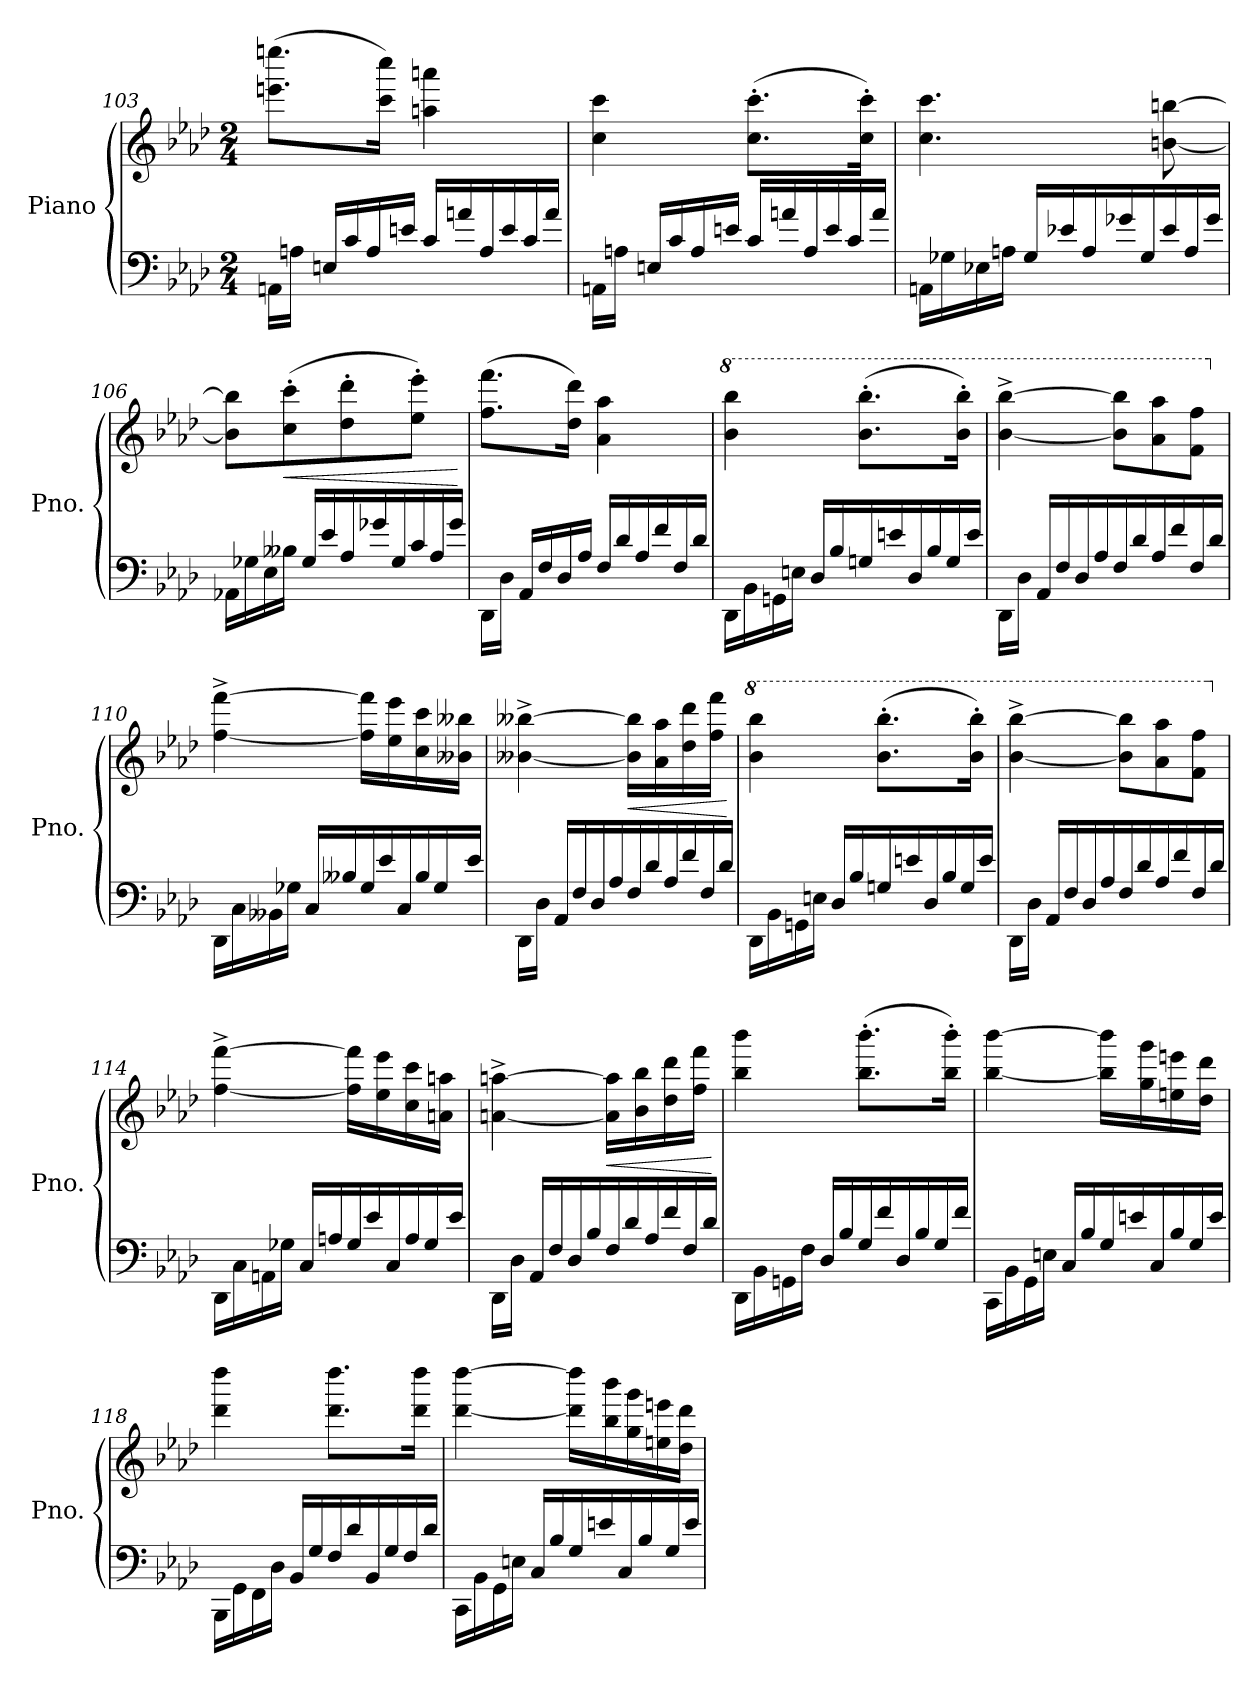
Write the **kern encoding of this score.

**kern	**kern	**dynam
*part1	*part1	*part1
*staff2	*staff1	*staff1/2
*I"Piano	*	*
*I'Pno.	*	*
*clefF4	*clefG2	*
*k[b-e-a-d-]	*k[b-e-a-d-]	*
*M2/4	*M2/4	*
*Xtuplet	*	*
=103	=103	=103
24AAn\LL	(8.eeen\ 8.eeeen\L	.
24An\JJ	.	.
24En/LL	.	.
24c/	.	.
24A/	.	.
.	16ccc\ 16cccc\Jk)	.
24en/JJ	.	.
24c/LL	4aan\ 4aaan\	.
24an/	.	.
24A/	.	.
24e/	.	.
24c/	.	.
24a/JJ	.	.
!!LO:LB:g=z
=104	=104	=104
24AAn\LL	4cc\ 4ccc\	.
24An\JJ	.	.
24En/LL	.	.
24c/	.	.
24A/	.	.
24en/JJ	.	.
24c/LL	(8.cc\' 8.ccc\'L	.
24an/	.	.
24A/	.	.
24e/	.	.
24c/	.	.
.	16cc\' 16ccc\'Jk)	.
24a/JJ	.	.
=105	=105	=105
24AAn\LL	4.cc\ 4.ccc\	.
24G-X\	.	.
24E-X\	.	.
24An\JJ	.	.
24G-/LL	.	.
24e-X/	.	.
24A/	.	.
24g-X/	.	.
24G-/	.	.
24e-/	[8bn\ [8bbn\	.
24A/	.	.
24g-/JJ	.	.
=106	=106	=106
24AA-X\LL	8b\] 8bb\]L	.
24G-X\	.	.
24E-\	.	.
!	!	!LO:HP:b
24B--X\JJ	(8cc\' 8ccc\'	<
24G-/LL	.	.
24e-/	.	.
24A-/	8dd-\' 8ddd-\'	.
24g-X/	.	.
24G-/	.	.
24c/	8ee-\' 8eee-\'J)	.
24A-/	.	.
24g-/JJ	.	.
.	.	[
!!LO:PB:g=z
=107	=107	=107
24DD-\LL	(8.ff\ 8.fff\L	.
24D-\JJ	.	.
24AA-/LL	.	.
24F/	.	.
24D-/	.	.
.	16dd-\ 16ddd-\Jk)	.
24A-/JJ	.	.
24F/LL	4a-\ 4aa-\	.
24d-/	.	.
24A-/	.	.
24f/	.	.
24F/	.	.
24d-/JJ	.	.
=108	=108	=108
*	*8va	*
24DD-\LL	4bb-\ 4bbb-\	.
24BB-\	.	.
24GGn\	.	.
24En\JJ	.	.
24D-/LL	.	.
24B-/	.	.
24Gn/	(8.bb-\' 8.bbb-\'L	.
24en/	.	.
24D-/	.	.
24B-/	.	.
24G/	.	.
.	16bb-\' 16bbb-\'Jk)	.
24e/JJ	.	.
=109	=109	=109
24DD-\LL	[4bb-\^ [4bbb-\^	.
24D-\JJ	.	.
24AA-/LL	.	.
24F/	.	.
24D-/	.	.
24A-/	.	.
*	*Xtuplet	*
24F/	12bb-\] 12bbb-\]L	.
24d-/	.	.
24A-/	12aa-\ 12aaa-\	.
24f/	.	.
24F/	12ff\ 12fff\J	.
24d-/JJ	.	.
!!LO:LB:g=z
=110	=110	=110
*	*X8va	*
24DD-\LL	[4ff\^ [4fff\^	.
24C\	.	.
24BB--X\	.	.
24G-X\JJ	.	.
24C/LL	.	.
24B--X/	.	.
24G-/	16ff\] 16fff\]LL	.
24e-/	.	.
.	16ee-\ 16eee-\	.
24C/	.	.
24B--/	16cc\ 16ccc\	.
24G-/	.	.
.	16b--X\ 16bb--X\JJ	.
24e-/JJ	.	.
=111	=111	=111
24DD-\LL	[4b--X\^ [4bb--X\^	.
24D-\JJ	.	.
24AA-/LL	.	.
24F/	.	.
24D-/	.	.
24A-/	.	.
!	!	!LO:HP:b
24F/	16b--\] 16bb--\]LL	<
24d-/	.	.
.	16a-\ 16aa-\	.
24A-/	.	.
24f/	16dd-\ 16ddd-\	.
24F/	.	.
.	16ff\ 16fff\JJ	.
24d-/JJ	.	.
.	.	[
=112	=112	=112
*	*8va	*
24DD-\LL	4bb-\ 4bbb-\	.
24BB-\	.	.
24GGn\	.	.
24En\JJ	.	.
24D-/LL	.	.
24B-/	.	.
24Gn/	(8.bb-\' 8.bbb-\'L	.
24en/	.	.
24D-/	.	.
24B-/	.	.
24G/	.	.
.	16bb-\' 16bbb-\'Jk)	.
24e/JJ	.	.
!!LO:LB:g=z
=113	=113	=113
24DD-\LL	[4bb-\^ [4bbb-\^	.
24D-\JJ	.	.
24AA-/LL	.	.
24F/	.	.
24D-/	.	.
24A-/	.	.
24F/	12bb-\] 12bbb-\]L	.
24d-/	.	.
24A-/	12aa-\ 12aaa-\	.
24f/	.	.
24F/	12ff\ 12fff\J	.
24d-/JJ	.	.
=114	=114	=114
*	*X8va	*
24DD-\LL	[4ff\^ [4fff\^	.
24C\	.	.
24AAn\	.	.
24G-X\JJ	.	.
24C/LL	.	.
24An/	.	.
24G-/	16ff\] 16fff\]LL	.
24e-/	.	.
.	16ee-\ 16eee-\	.
24C/	.	.
24A/	16cc\ 16ccc\	.
24G-/	.	.
.	16an\ 16aan\JJ	.
24e-/JJ	.	.
=115	=115	=115
24DD-\LL	[4an\^ [4aan\^	.
24D-\JJ	.	.
24AA-/LL	.	.
24F/	.	.
24D-/	.	.
24B-/	.	.
!	!	!LO:HP:b
24F/	16a\] 16aa\]LL	<
24d-/	.	.
.	16b-\ 16bb-\	.
24A-/	.	.
24f/	16dd-\ 16ddd-\	.
24F/	.	.
.	16ff\ 16fff\JJ	.
24d-/JJ	.	.
.	.	[
!!LO:LB:g=z
=116	=116	=116
24DD-\LL	4bb-\ 4bbb-\	.
24BB-\	.	.
24GGn\	.	.
24F\JJ	.	.
24D-/LL	.	.
24B-/	.	.
24G/	(8.bb-\' 8.bbb-\'L	.
24f/	.	.
24D-/	.	.
24B-/	.	.
24G/	.	.
.	16bb-\' 16bbb-\'Jk)	.
24f/JJ	.	.
=117	=117	=117
24CC\LL	[4bb-\ [4bbb-\	.
24BB-\	.	.
24GG\	.	.
24En\JJ	.	.
24C/LL	.	.
24B-/	.	.
24G/	16bb-\] 16bbb-\]LL	.
24en/	.	.
.	16gg\ 16ggg\	.
24C/	.	.
24B-/	16een\ 16eeen\	.
24G/	.	.
.	16dd-\ 16ddd-\JJ	.
24e/JJ	.	.
=118	=118	=118
24BBB-\LL	4ddd-\ 4dddd-\	.
24GG\	.	.
24FF\	.	.
24D-\JJ	.	.
24BB-/LL	.	.
24G/	.	.
24F/	8.ddd-\ 8.dddd-\L	.
24d-/	.	.
24BB-/	.	.
24G/	.	.
24F/	.	.
.	16ddd-\ 16dddd-\Jk	.
24d-/JJ	.	.
!!LO:LB:g=z
=119	=119	=119
24CC\LL	[4ddd-\ [4dddd-\	.
24BB-\	.	.
24GG\	.	.
24En\JJ	.	.
24C/LL	.	.
24B-/	.	.
24G/	20ddd-\] 20dddd-\]LL	.
24en/	.	.
.	20bb-\ 20bbb-\	.
24C/	.	.
.	20gg\ 20ggg\	.
24B-/	.	.
.	20een\ 20eeen\	.
24G/	.	.
.	20dd-\ 20ddd-\JJ	.
24e/JJ	.	.
=	=	=
*-	*-	*-
